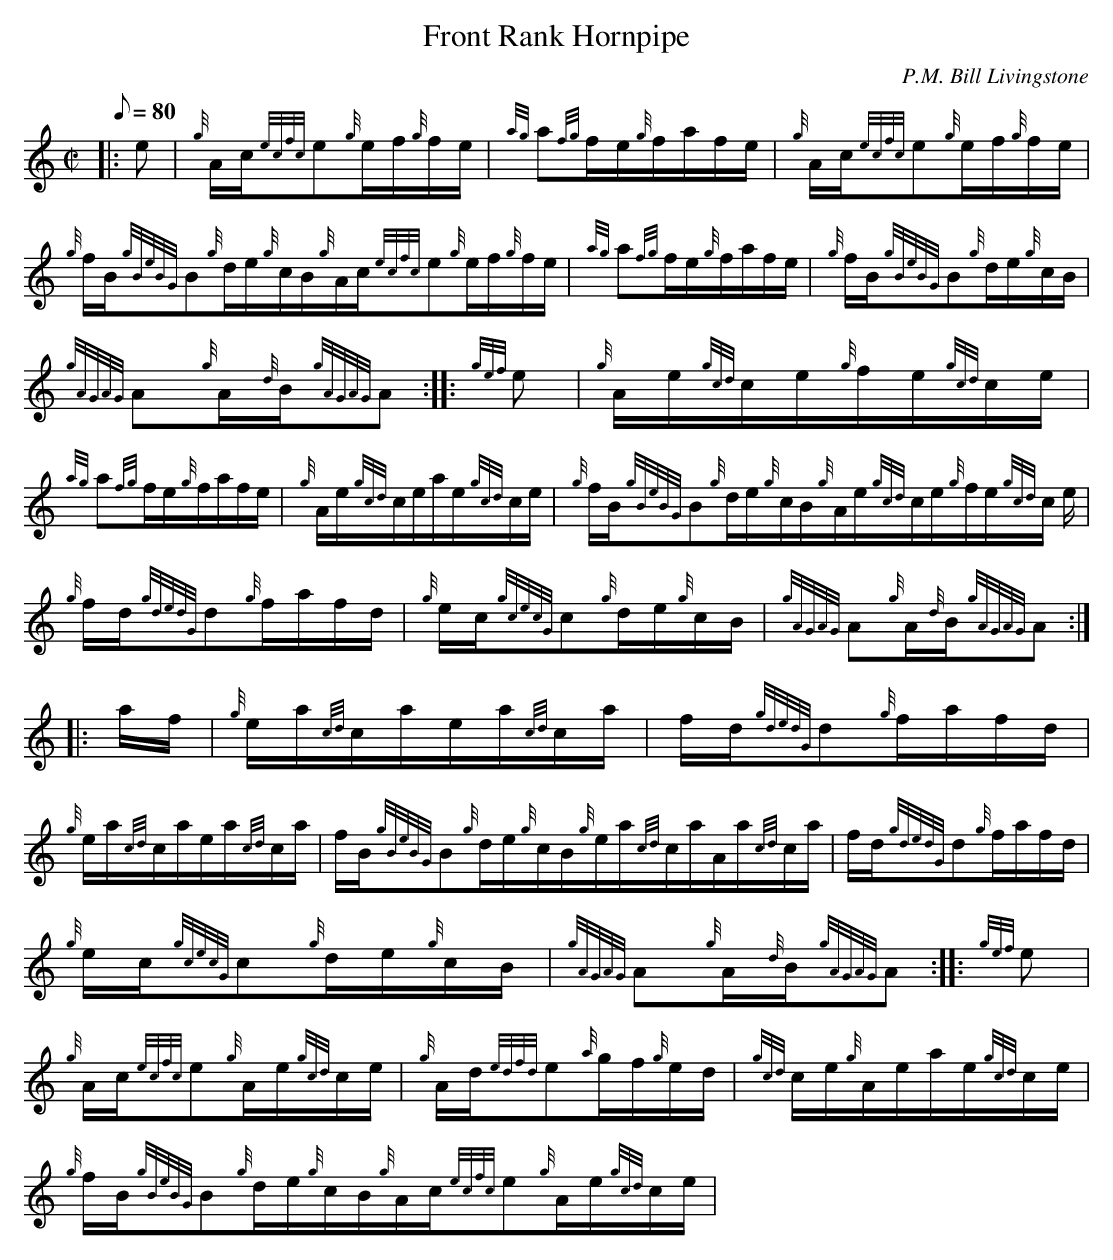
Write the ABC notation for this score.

X:1
T:Front Rank Hornpipe
M:C|
L:1/8
Q:80
C:P.M. Bill Livingstone
K:HP
|: e|
{g}A/2c/2{ecfc}e{g}e/2f/2{g}f/2e/2|
{ag}a{fg}f/2e/2{g}f/2a/2f/2e/2|
{g}A/2c/2{ecfc}e{g}e/2f/2{g}f/2e/2|  !
{g}f/2B/2{gBeBG}B{g}d/2e/2{g}c/2B/2{g}A/2c/2{ecfc}e{g}e/2f/2{g}f/2e/2|
{ag}a{fg}f/2e/2{g}f/2a/2f/2e/2|
{g}f/2B/2{gBeBG}B{g}d/2e/2{g}c/2B/2|  !
{gAGAG}A{g}A/2{d}B/2{gAGAG}A:| |:
{gef}e|
{g}A/2e/2{gcd}c/2e/2{g}f/2e/2{gcd}c/2e/2|  !
{ag}a{fg}f/2e/2{g}f/2a/2f/2e/2|
{g}A/2e/2{gcd}c/2e/2a/2e/2{gcd}c/2e/2|
{g}f/2B/2{gBeBG}B{g}d/2e/2{g}c/2B/2{g}A/2e/2{gcd}c/2e/2{g}f/2e/2{gcd}c/2
e/2|  !
{g}f/2d/2{gdedG}d{g}f/2a/2f/2d/2|
{g}e/2c/2{gcecG}c{g}d/2e/2{g}c/2B/2|
{gAGAG}A{g}A/2{d}B/2{gAGAG}A:| |:  !
a/2f/2|
{g}e/2a/2{cd}c/2a/2e/2a/2{cd}c/2a/2|
f/2d/2{gdedG}d{g}f/2a/2f/2d/2|  !
{g}e/2a/2{cd}c/2a/2e/2a/2{cd}c/2a/2|
f/2B/2{gBeBG}B{g}d/2e/2{g}c/2B/2{g}e/2a/2{cd}c/2a/2A/2a/2{cd}c/2a/2|
f/2d/2{gdedG}d{g}f/2a/2f/2d/2|  !
{g}e/2c/2{gcecG}c{g}d/2e/2{g}c/2B/2|
{gAGAG}A{g}A/2{d}B/2{gAGAG}A:| |:
{gef}e|  !
{g}A/2c/2{ecfc}e{g}A/2e/2{gcd}c/2e/2|
{g}A/2d/2{edfd}e{a}g/2f/2{g}e/2d/2|
{gcd}c/2e/2{g}A/2e/2a/2e/2{gcd}c/2e/2|  !
{g}f/2B/2{gBeBG}B{g}d/2e/2{g}c/2B/2{g}A/2c/2{ecfc}e{g}A/2e/2{gcd}c/2e/2|
